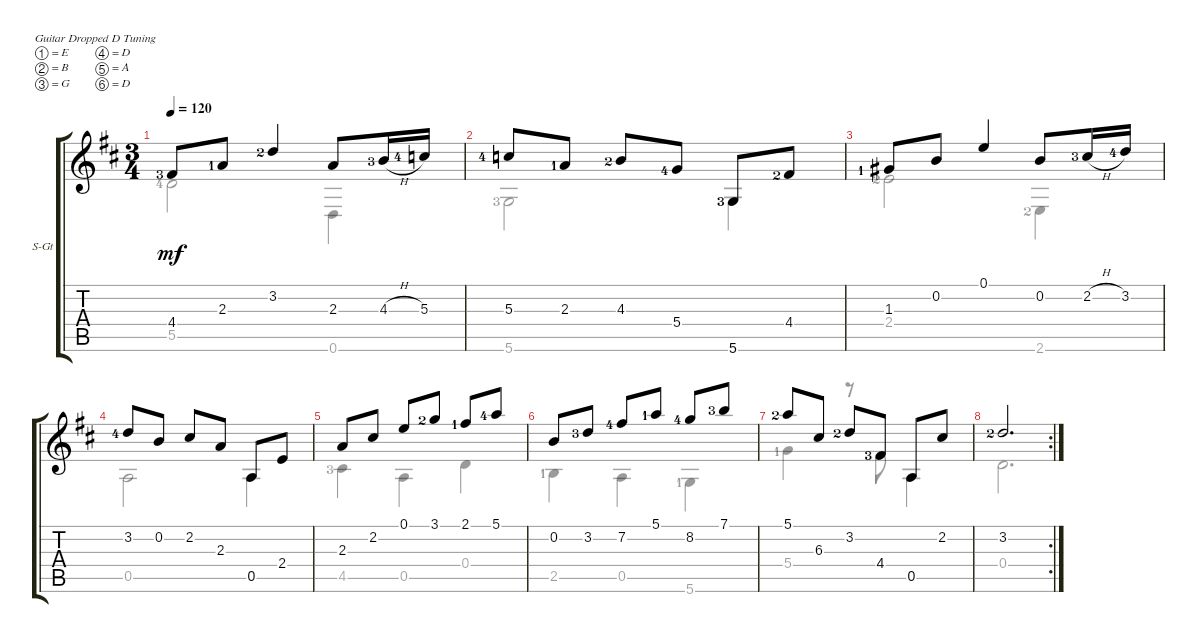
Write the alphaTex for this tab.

\defaultSystemsLayout 4
\bracketExtendMode groupsimilarinstruments
\firstSystemTrackNameOrientation horizontal
\otherSystemsTrackNameOrientation horizontal
\track ("Steel Guitar" "S-Gt") {instrument acousticguitarsteel}
\staff {score tabs}
\tuning (E4 B3 G3 D3 A2 D2)
\voice
\ts (3 4)
\tempo 120
\clef g2
\ks d
4.4{lf 4}.8{dy mf} 2.3{lf 2}.8 3.2{lf 3}.4 2.3.8 4.3{h lf 4}.16 5.3{lf 5}.16 |
5.3{lf 5}.8 2.3{lf 2}.8 4.3{lf 3}.8 5.4{lf 5}.8 5.6{lf 4}.8 4.4{lf 3}.8 |
1.3{lf 2}.8 0.2.8 0.1.4 0.2.8 2.2{h lf 4}.16 3.2{lf 5}.16 |
3.2{lf 5}.8 0.2.8 2.2.8 2.3.8 0.5.8 2.4.8 |
2.3.8 2.2.8 0.1.8 3.1{lf 3}.8 2.1{lf 2}.8 5.1{lf 5}.8 |
0.2.8 3.2{lf 4}.8 7.2{lf 5}.8 5.1{lf 2}.8 8.2{lf 5}.8 7.1{lf 4}.8 |
5.1{lf 3}.8 6.3.8 3.2{lf 3}.8 4.4{lf 4}.8 0.5.8 2.2.8 |
\rc 2
3.2{lf 3}.2{d}
\voice
\clef g2
\ottava regular
\simile none
\ks d
5.5{lf 5}.2{dy mf} 0.6.4 |
5.6{lf 4}.2 5.6{lf 4}.4 |
2.4{lf 3}.2 2.6{lf 3}.4 |
0.5.2 0.5.4 |
4.5{lf 4}.4 0.5.4 0.4.4 |
2.5{lf 2}.4 0.5.4 5.6{lf 2}.4 |
5.4{lf 2}.4 r.8 4.4{lf 4}.8 0.5.4 |
0.4.2{d}
